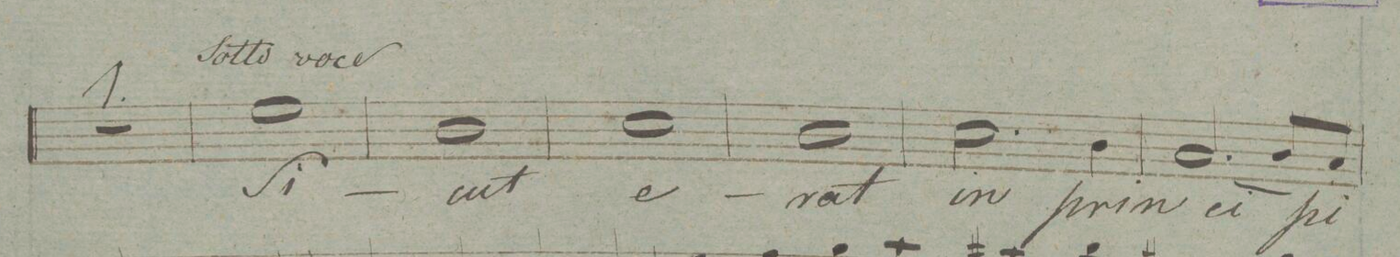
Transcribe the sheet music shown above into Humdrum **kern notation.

**kern	**text	**dynam
*I"Canto.	*	*
*clefC1	*	*
*k[]	*	*
*met(c|)	*	*
*M2/2	*	*
1r	.	.
=190	=190	=190
1cc\	Si-	.
=191	=191	=191
1g\	-cut	.
=192	=192	=192
1a\	e-	.
=193	=193	=193
1g\	-rat	.
=194	=194	=194
2.a\	in	.
4g\	prin-	.
=195	=195	=195
(2.f/	-ci-	.
8g/L)	-pi-	.
8f/J	.	.
=196	=196	=196
*-	*-	*-
